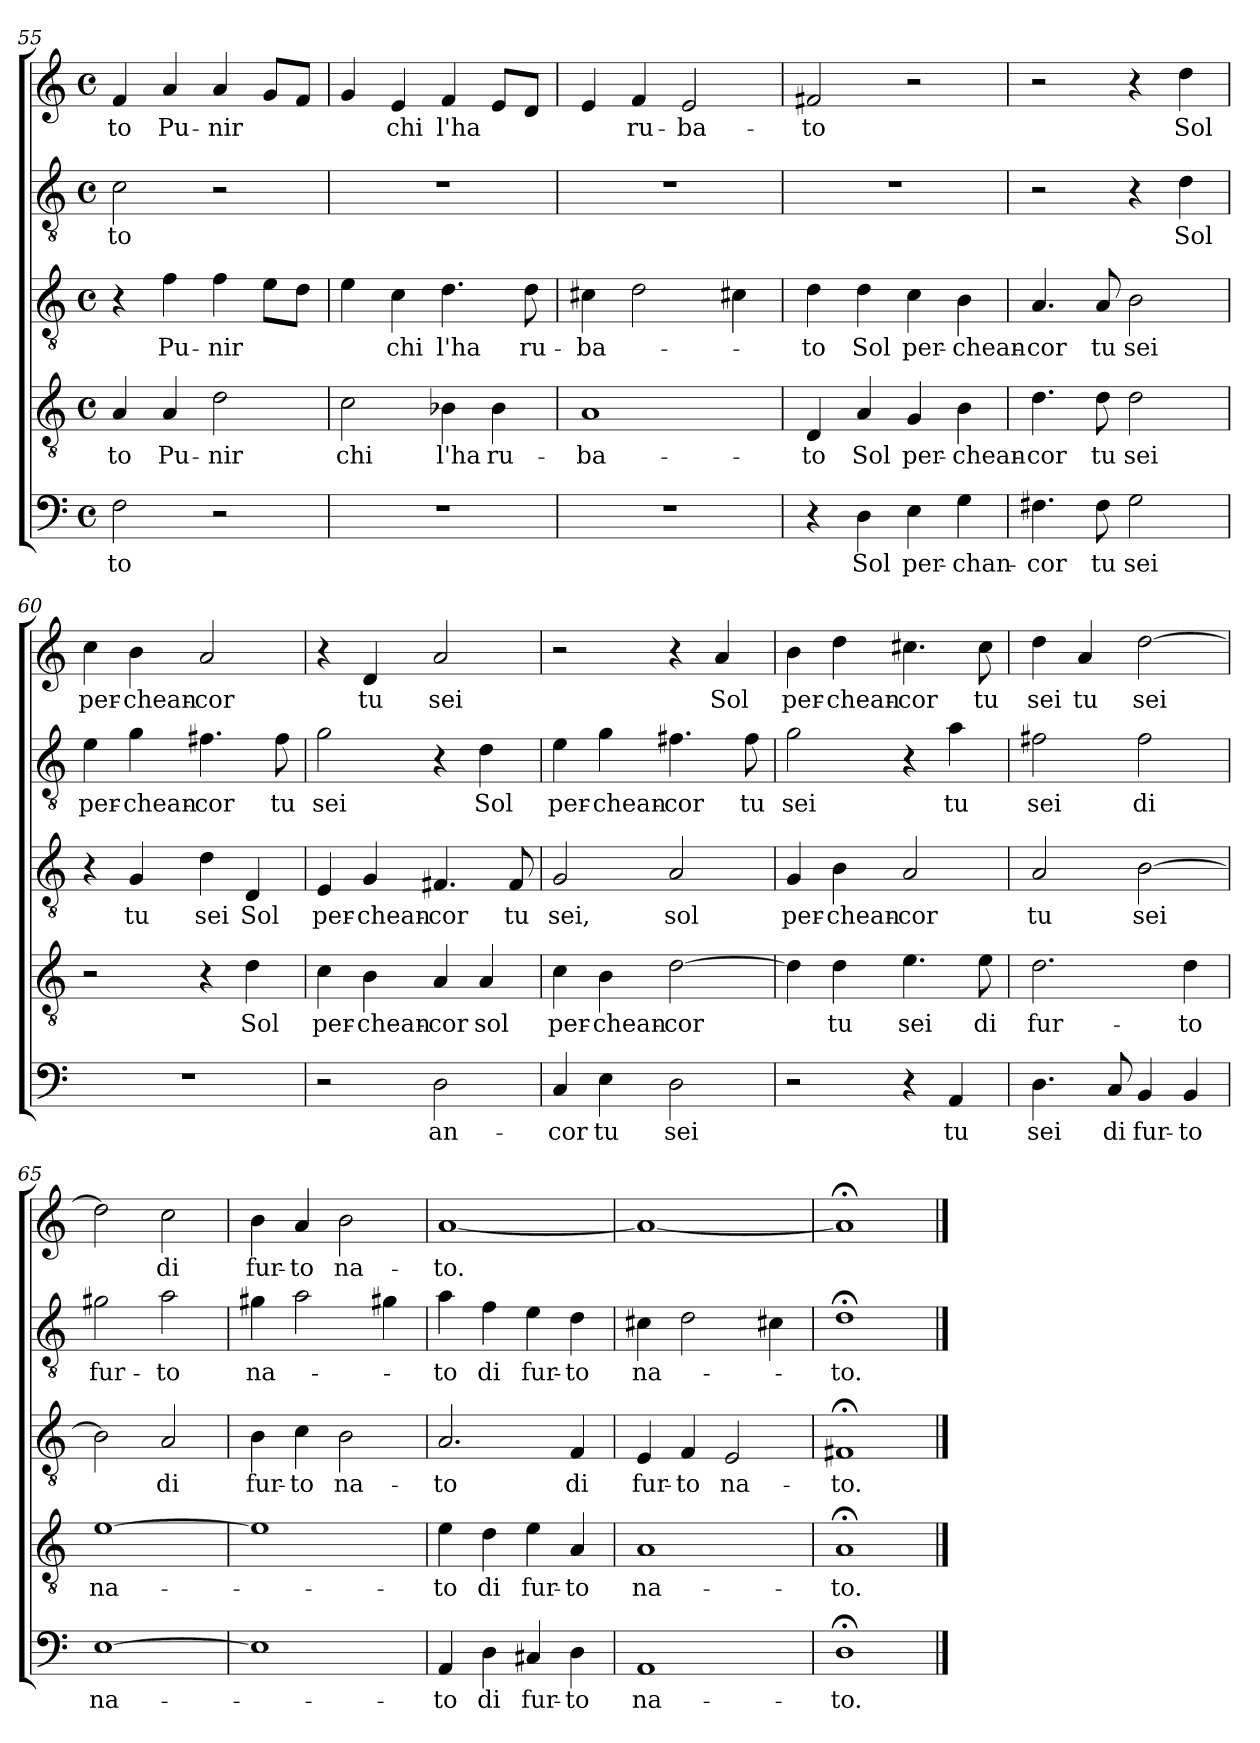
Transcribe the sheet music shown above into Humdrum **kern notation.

**kern	**text	**kern	**text	**kern	**text	**kern	**text	**kern	**text
*part5	*part5	*part4	*part4	*part3	*part3	*part2	*part2	*part1	*part1
*staff5	*staff5	*staff4	*staff4	*staff3	*staff3	*staff2	*staff2	*staff1	*staff1
*clefF4	*	*clefGv2	*	*clefGv2	*	*clefGv2	*	*clefG2	*
*k[]	*	*k[]	*	*k[]	*	*k[]	*	*k[]	*
*C:	*	*C:	*	*C:	*	*C:	*	*C:	*
*M4/4	*	*M4/4	*	*M4/4	*	*M4/4	*	*M4/4	*
*met(c)	*	*met(c)	*	*met(c)	*	*met(c)	*	*met(c)	*
=55	=55	=55	=55	=55	=55	=55	=55	=55	=55
2F\	-to	4A/	-to	4r	.	2c\	-to	4f/	-to
.	.	4A/	Pu-	4f\	Pu-	.	.	4a/	Pu-
2r	.	2d\	-nir	4f\	-nir	2r	.	4a/	-nir
.	.	.	.	8e\L	.	.	.	8g/L	.
.	.	.	.	8d\J	.	.	.	8f/J	.
!!LO:LB:g=z
=56	=56	=56	=56	=56	=56	=56	=56	=56	=56
1r	.	2c\	chi	4e\	.	1r	.	4g/	.
.	.	.	.	4c\	chi	.	.	4e/	chi
.	.	4B-X\	l'ha	4.d\	l'ha	.	.	4f/	l'ha
.	.	4B-\	ru-	.	.	.	.	8e/L	.
.	.	.	.	8d\	ru-	.	.	8d/J	.
=57	=57	=57	=57	=57	=57	=57	=57	=57	=57
1r	.	1A	-ba-	4c#X\	-ba-	1r	.	4e/	.
.	.	.	.	2d\	.	.	.	4f/	ru-
.	.	.	.	.	.	.	.	2e/	-ba-
.	.	.	.	4c#X\	.	.	.	.	.
=58	=58	=58	=58	=58	=58	=58	=58	=58	=58
4r	.	4D/	-to	4d\	-to	1r	.	2f#X/	-to
4D\	Sol	4A/	Sol	4d\	Sol	.	.	.	.
4E\	per-	4G/	per-	4c\	per-	.	.	2r	.
4G\	-chan-	4B\	-chean-	4B\	-chean-	.	.	.	.
=59	=59	=59	=59	=59	=59	=59	=59	=59	=59
4.F#X\	-cor	4.d\	-cor	4.A/	-cor	2r	.	2r	.
8F#\	tu	8d\	tu	8A/	tu	.	.	.	.
2G\	sei	2d\	sei	2B\	sei	4r	.	4r	.
.	.	.	.	.	.	4d\	Sol	4dd\	Sol
=60	=60	=60	=60	=60	=60	=60	=60	=60	=60
1r	.	2r	.	4r	.	4e\	per-	4cc\	per-
.	.	.	.	4G/	tu	4g\	-chean-	4b\	-chean-
.	.	4r	.	4d\	sei	4.f#X\	-cor	2a/	-cor
.	.	4d\	Sol	4D/	Sol	.	.	.	.
.	.	.	.	.	.	8f#\	tu	.	.
!!LO:PB:g=z
=61	=61	=61	=61	=61	=61	=61	=61	=61	=61
2r	.	4c\	per-	4E/	per-	2g\	sei	4r	.
.	.	4B\	-chean-	4G/	-chean-	.	.	4d/	tu
2D\	an-	4A/	-cor	4.F#X/	-cor	4r	.	2a/	sei
.	.	4A/	sol	.	.	4d\	Sol	.	.
.	.	.	.	8F#/	tu	.	.	.	.
=62	=62	=62	=62	=62	=62	=62	=62	=62	=62
4C/	-cor	4c\	per-	2G/	sei,	4e\	per-	2r	.
4E\	tu	4B\	-chean-	.	.	4g\	-chean-	.	.
2D\	sei	[2d\	-cor	2A/	sol	4.f#X\	-cor	4r	.
.	.	.	.	.	.	.	.	4a/	Sol
.	.	.	.	.	.	8f#\	tu	.	.
=63	=63	=63	=63	=63	=63	=63	=63	=63	=63
2r	.	4d\]	.	4G/	per-	2g\	sei	4b\	per-
.	.	4d\	tu	4B\	-chean-	.	.	4dd\	-chean-
4r	.	4.e\	sei	2A/	-cor	4r	.	4.cc#X\	-cor
4AA/	tu	.	.	.	.	4a\	tu	.	.
.	.	8e\	di	.	.	.	.	8cc#\	tu
=64	=64	=64	=64	=64	=64	=64	=64	=64	=64
4.D\	sei	2.d\	fur-	2A/	tu	2f#X\	sei	4dd\	sei
.	.	.	.	.	.	.	.	4a/	tu
8C/	di	.	.	.	.	.	.	.	.
4BB/	fur-	.	.	[2B\	sei	2f#\	di	[2dd\	sei
4BB/	-to	4d\	-to	.	.	.	.	.	.
=65	=65	=65	=65	=65	=65	=65	=65	=65	=65
[1E	na-	[1e	na-	2B\]	.	2g#X\	fur-	2dd\]	.
.	.	.	.	2A/	di	2a\	-to	2cc\	di
!!LO:LB:g=z
=66	=66	=66	=66	=66	=66	=66	=66	=66	=66
1E]	.	1e]	.	4B\	fur-	4g#X\	na-	4b\	fur-
.	.	.	.	4c\	-to	2a\	.	4a/	-to
.	.	.	.	2B\	na-	.	.	2b\	na-
.	.	.	.	.	.	4g#X\	.	.	.
=67	=67	=67	=67	=67	=67	=67	=67	=67	=67
4AA/	-to	4e\	-to	2.A/	-to	4a\	-to	[1a	-to.
4D\	di	4d\	di	.	.	4f\	di	.	.
4C#X/	fur-	4e\	fur-	.	.	4e\	fur-	.	.
4D\	-to	4A/	-to	4F/	di	4d\	-to	.	.
=68	=68	=68	=68	=68	=68	=68	=68	=68	=68
1AA	na-	1A	na-	4E/	fur-	4c#X\	na-	1a_	.
.	.	.	.	4F/	-to	2d\	.	.	.
.	.	.	.	2E/	na-	.	.	.	.
.	.	.	.	.	.	4c#X\	.	.	.
=69	=69	=69	=69	=69	=69	=69	=69	=69	=69
1D;<	-to.	1A;<	-to.	1F#X;<	-to.	1d;<	-to.	1a;<]	.
==	==	==	==	==	==	==	==	==	==
*-	*-	*-	*-	*-	*-	*-	*-	*-	*-
